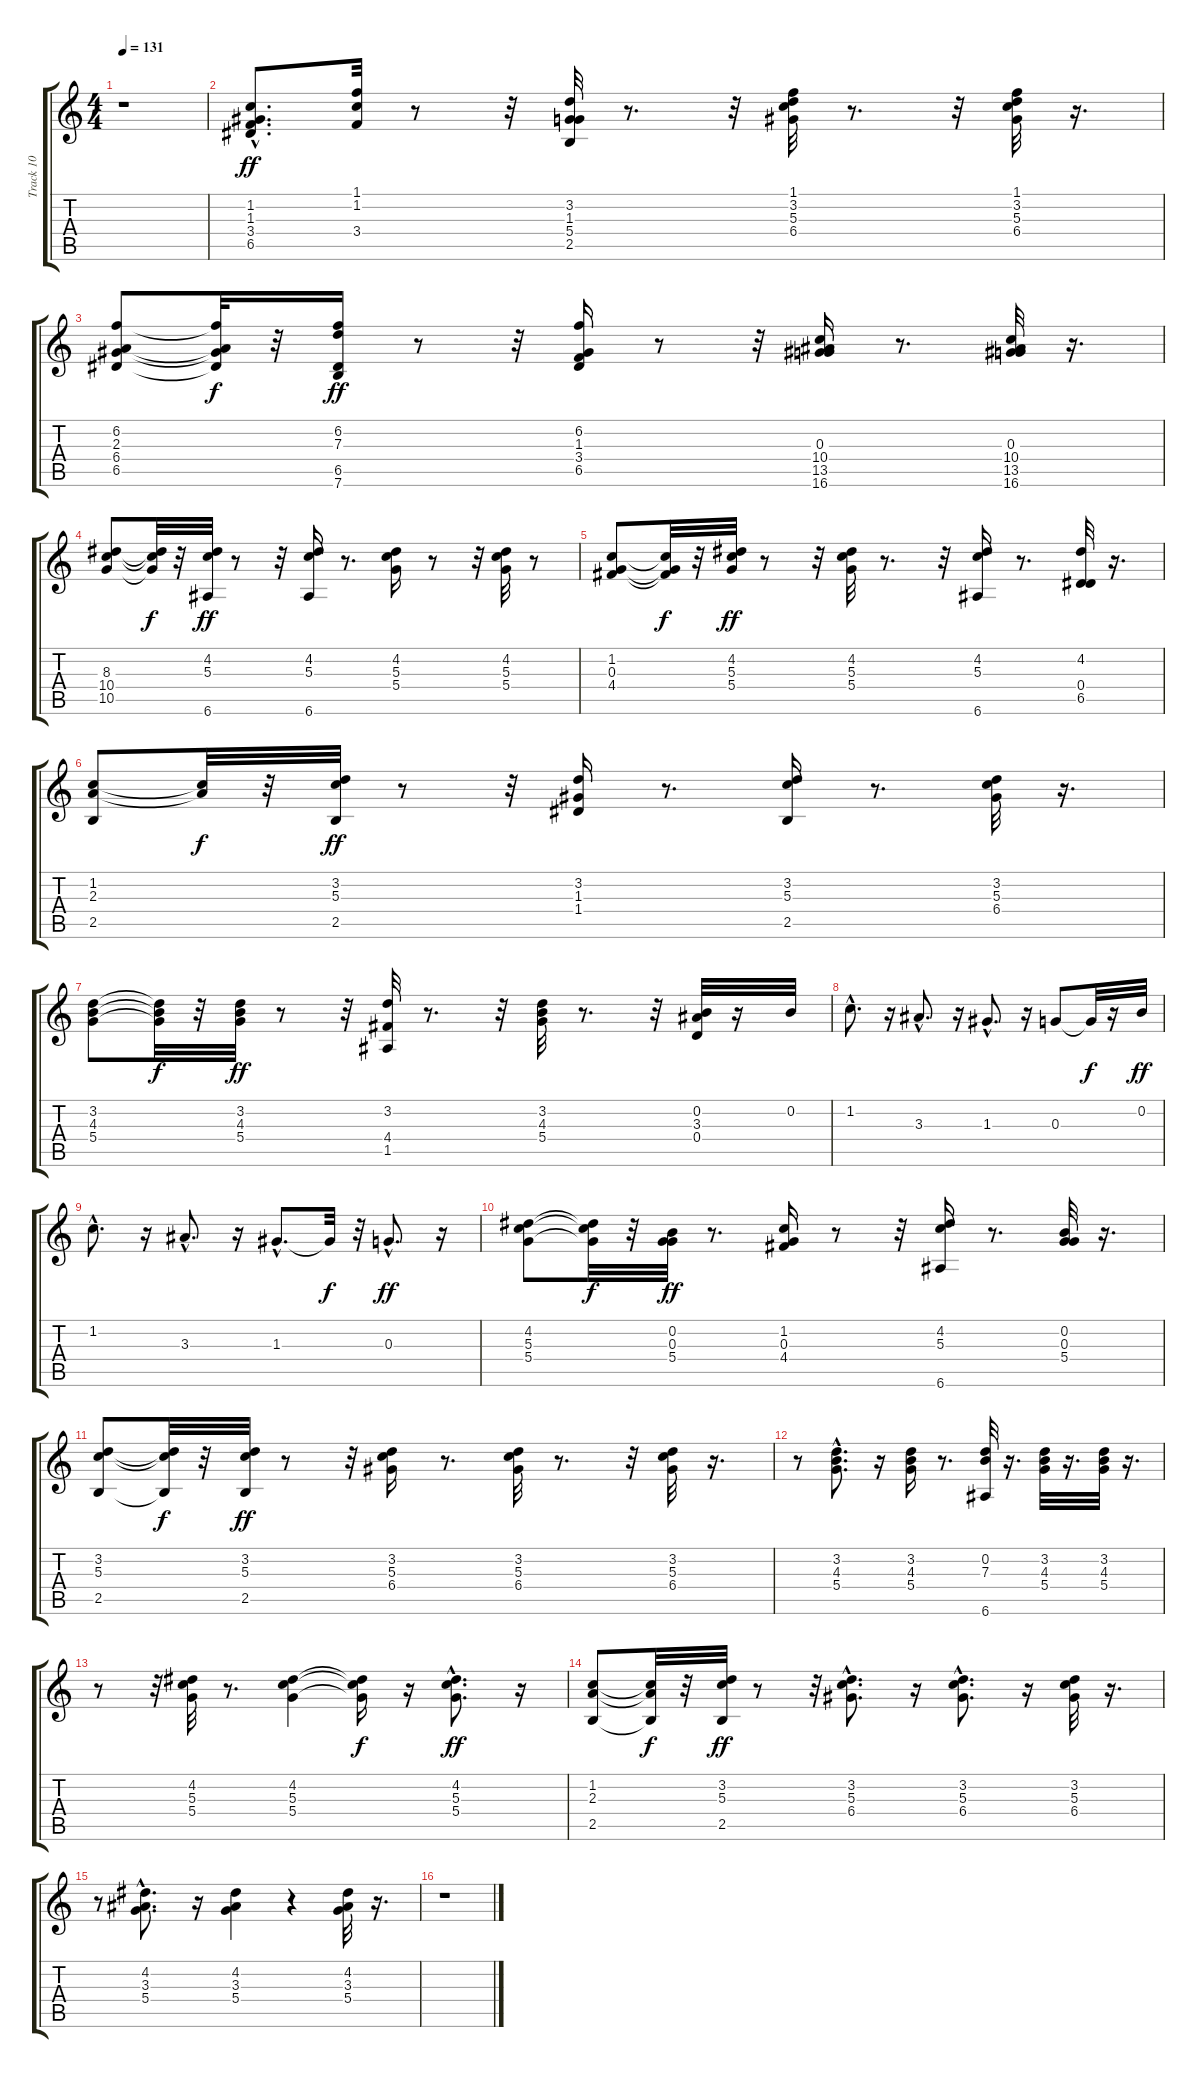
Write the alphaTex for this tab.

\track ("Track 10" "Track 10") {instrument acousticguitarsteel}
\staff {score tabs}
\tuning (E4 B3 G3 D3 A2 E2) {hide}
\ts (4 4)
\tempo 131
\clef g2
\ks c
r.1{dy ff instrument acousticguitarsteel} |
(1.2 1.3 3.4 6.5{hac}).8{d} (1.1 1.2 3.4).32 r.8 r.32 (3.2 1.3 5.4 2.5).32 r.8{d} r.32 (1.1 3.2 5.3 6.4).32 r.8{d} r.32 (1.1 3.2 5.3 6.4).32 r.16{d} |
(6.2 2.3 6.4 6.5).8 (6.2{t} 2.3{t} 6.4{t} 6.5{t}).32{dy f} r.32 (6.2 7.3 6.5 7.6).16{dy ff} r.8 r.32 (6.2 1.3 3.4 6.5).16 r.8 r.32 (0.3 10.4 13.5 16.6).16 r.8{d} (0.3 10.4 13.5 16.6).32 r.16{d} |
(8.3 10.4 10.5).8 (8.3{t} 10.4{t} 10.5{t}).32{dy f} r.32 (4.2 5.3 6.6).32{dy ff} r.8 r.32 (4.2 5.3 6.6).16 r.8{d} (4.2 5.3 5.4).16 r.8 r.32 (4.2 5.3 5.4).32 r.8 |
(1.2 0.3 4.4).8 (1.2{t} 0.3{t} 4.4{t}).32{dy f} r.32 (4.2 5.3 5.4).32{dy ff} r.8 r.32 (4.2 5.3 5.4).32 r.8{d} r.32 (4.2 5.3 6.6).16 r.8{d} (4.2 0.4 6.5).32 r.16{d} |
(1.2 2.3 2.5).8 (1.2{t} 2.3{t}).32{dy f} r.32 (3.2 5.3 2.5).32{dy ff} r.8 r.32 (3.2 1.3 1.4).16 r.8{d} (3.2 5.3 2.5).16 r.8{d} (3.2 5.3 6.4).32 r.16{d} |
(3.2 4.3 5.4).8 (3.2{t} 4.3{t} 5.4{t}).32{dy f} r.32 (3.2 4.3 5.4).32{dy ff} r.8 r.32 (3.2 4.4 1.5).32 r.8{d} r.32 (3.2 4.3 5.4).32 r.8{d} r.32 (0.2 3.3 0.4).32 r.16 0.2.32 |
1.2{hac}.8{d} r.16 3.3{hac}.8{d} r.16 1.3{hac}.8{d} r.16 0.3.8 0.3{t}.32{dy f} r.16 0.2.32{dy ff} |
1.2{hac}.8{d} r.16 3.3{hac}.8{d} r.16 1.3{hac}.8{d} 1.3{t}.32{dy f} r.32 0.3{hac}.8{d dy ff} r.16 |
(4.2 5.3 5.4).8 (4.2{t} 5.3{t} 5.4{t}).32{dy f} r.32 (0.2 0.3 5.4).32{dy ff} r.8{d} (1.2 0.3 4.4).16 r.8 r.32 (4.2 5.3 6.6).16 r.8{d} (0.2 0.3 5.4).32 r.16{d} |
(3.2 5.3 2.5).8 (3.2{t} 5.3{t} 2.5{t}).32{dy f} r.32 (3.2 5.3 2.5).32{dy ff} r.8 r.32 (3.2 5.3 6.4).16 r.8{d} (3.2 5.3 6.4).32 r.8{d} r.32 (3.2 5.3 6.4).32 r.16{d} |
r.8 (3.2{hac} 4.3{hac} 5.4{hac}).8{d} r.16 (3.2 4.3 5.4).16 r.8{d} (0.2 7.3 6.6).32 r.16{d} (3.2 4.3 5.4).32 r.16{d} (3.2 4.3 5.4).32 r.16{d} |
r.8 r.32 (4.2 5.3 5.4).32 r.8{d} (4.2 5.3 5.4).4 (4.2{t} 5.3{t} 5.4{t}).16{dy f} r.16 (4.2{hac} 5.3{hac} 5.4).8{d dy ff} r.16 |
(1.2 2.3 2.5).8 (1.2{t} 2.3{t} 2.5{t}).32{dy f} r.32 (3.2 5.3 2.5).32{dy ff} r.8 r.32 (3.2{hac} 5.3{hac} 6.4{hac}).8{d} r.16 (3.2{hac} 5.3{hac} 6.4{hac}).8{d} r.16 (3.2 5.3 6.4).32 r.16{d} |
r.8 (4.2{hac} 3.3 5.4{hac}).8{d} r.16 (4.2 3.3 5.4).4 r.4 (4.2 3.3 5.4).32 r.16{d} |
r.1
